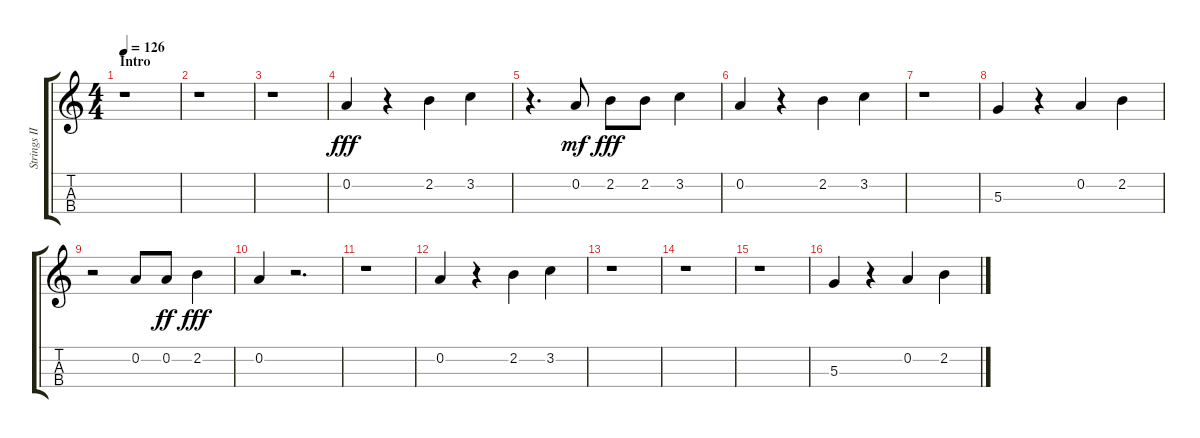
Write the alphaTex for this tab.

\track ("Strings II" "Strings II") {instrument pizzicatostrings}
\staff {score tabs}
\tuning (E5 A4 D4 G3) {hide}
\ts (4 4)
\section ("" "Intro")
\tempo 126
\clef g2
\ks c
r.1{dy fff instrument pizzicatostrings} |
r.1 |
r.1 |
0.2.4 r.4 2.2.4 3.2.4 |
r.4{d} 0.2.8{dy mf} 2.2.8{dy fff} 2.2.8 3.2.4 |
0.2.4 r.4 2.2.4 3.2.4 |
r.1 |
5.3.4 r.4 0.2.4 2.2.4 |
r.2 0.2.8 0.2.8{dy ff} 2.2.4{dy fff} |
0.2.4 r.2{d} |
r.1 |
0.2.4 r.4 2.2.4 3.2.4 |
r.1 |
r.1 |
r.1 |
5.3.4 r.4 0.2.4 2.2.4
